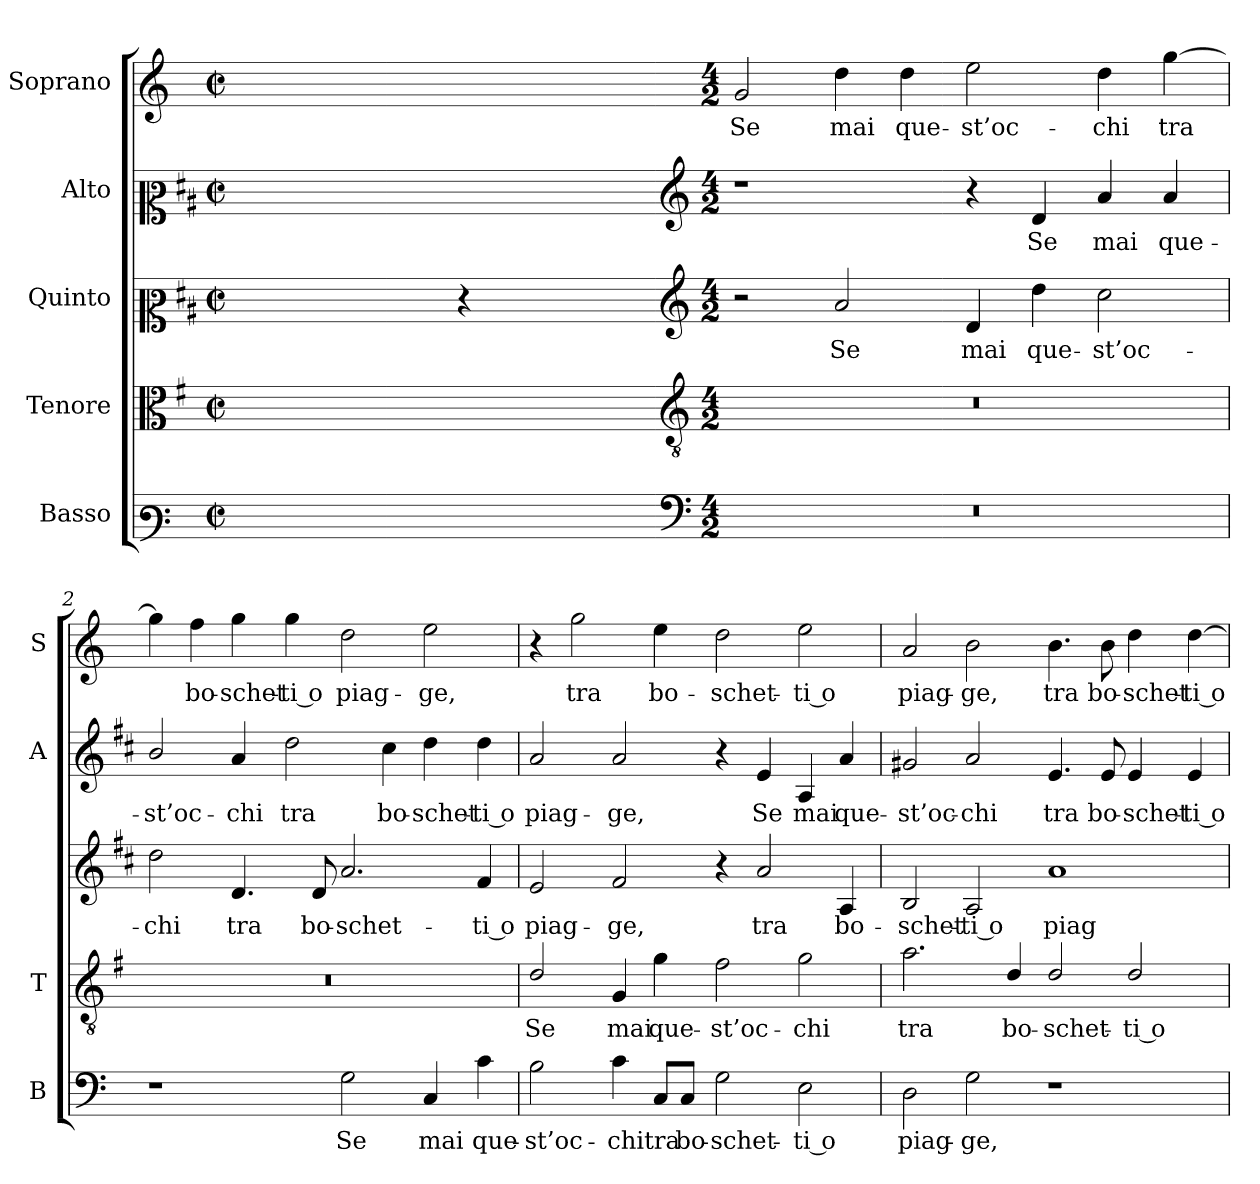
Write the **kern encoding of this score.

**kern	**text	**kern	**text	**kern	**text	**kern	**text	**kern	**text
*part5	*part5	*part4	*part4	*part3	*part3	*part2	*part2	*part1	*part1
*staff5	*staff5	*staff4	*staff4	*staff3	*staff3	*staff2	*staff2	*staff1	*staff1
*I"Basso	*	*I"Tenore	*	*I"Quinto	*	*I"Alto	*	*I"Soprano	*
*I'B	*	*I'T	*	*	*	*I'A	*	*I'S	*
*clefF3	*	*clefC3	*	*clefC2	*	*clefC2	*	*clefG2	*
*	*	*ITrd4c7	*	*ITrd1c2	*	*ITrd1c2	*	*	*
*k[]	*	*k[]	*	*k[]	*	*k[]	*	*k[]	*
*C:	*	*C:	*	*C:	*	*C:	*	*C:	*
*M2/2	*	*M2/2	*	*M2/2	*	*M2/2	*	*M2/2	*
*met(c|)	*	*met(c|)	*	*met(c|)	*	*met(c|)	*	*met(c|)	*
=	=	=	=	=	=	=	=	=	=
1ryy	.	1ryy	.	1ryy	.	1ryy	.	1ryy	.
=1X-	=1X-	=1X-	=1X-	=1X-	=1X-	=1X-	=1X-	=1X-	=1X-
4ryy	.	4ryy	.	4ryy	.	4ryy	.	4ryy	.
4ryy	.	4ryy	.	4r	.	4ryy	.	4ryy	.
4ryy	.	4ryy	.	4ryy	.	4ryy	.	4ryy	.
4ryy	.	4ryy	.	4ryy	.	4ryy	.	4ryy	.
=1-	=1-	=1-	=1-	=1-	=1-	=1-	=1-	=1-	=1-
*clefF4	*	*clefGv2	*	*clefG2	*	*clefG2	*	*	*
*M4/2	*	*M4/2	*	*M4/2	*	*M4/2	*	*M4/2	*
!	!	!	!	!	!	!	!	!	!LO:LY:b
0r	.	0r	.	2r	.	1r	.	2g/	Se
!	!	!	!	!	!LO:LY:b	!	!	!	!LO:LY:b
.	.	.	.	2g/	Se	.	.	4dd\	mai
!	!	!	!	!	!	!	!	!	!LO:LY:b
.	.	.	.	.	.	.	.	4dd\	que-
!	!	!	!	!	!LO:LY:b	!	!	!	!LO:LY:b
.	.	.	.	4c/	mai	4r	.	2ee\	-st’oc-
!	!	!	!	!	!LO:LY:b	!	!LO:LY:b	!	!
.	.	.	.	4cc\	que-	4c/	Se	.	.
!	!	!	!	!	!LO:LY:b	!	!LO:LY:b	!	!LO:LY:b
.	.	.	.	2b\	-st’oc-	4g/	mai	4dd\	-chi
!	!	!	!	!	!	!	!LO:LY:b	!	!LO:LY:b
.	.	.	.	.	.	4g/	que-	[4gg\	tra
=2	=2	=2	=2	=2	=2	=2	=2	=2	=2
!	!	!	!	!	!LO:LY:b	!	!LO:LY:b	!	!
1r	.	0r	.	2cc\	-chi	2a/	-st’oc-	4gg\]	.
!	!	!	!	!	!	!	!	!	!LO:LY:b
.	.	.	.	.	.	.	.	4ff\	bo-
!	!	!	!	!	!LO:LY:b	!	!LO:LY:b	!	!LO:LY:b
.	.	.	.	4.c/	tra	4g/	-chi	4gg\	-schet-
!	!	!	!	!	!	!	!LO:LY:b	!	!LO:LY:b
.	.	.	.	.	.	2cc\	tra	4gg\	-ti o
!	!	!	!	!	!LO:LY:b	!	!	!	!
.	.	.	.	8c/	bo-	.	.	.	.
!	!LO:LY:b	!	!	!	!LO:LY:b	!	!	!	!LO:LY:b
2G\	Se	.	.	2.g/	-schet-	.	.	2dd\	piag-
!	!	!	!	!	!	!	!LO:LY:b	!	!
.	.	.	.	.	.	4b\	bo-	.	.
!	!LO:LY:b	!	!	!	!	!	!LO:LY:b	!	!LO:LY:b
4C/	mai	.	.	.	.	4cc\	-schet-	2ee\	-ge,
!	!LO:LY:b	!	!	!	!LO:LY:b	!	!LO:LY:b	!	!
4c\	que-	.	.	4e/	-ti o	4cc\	-ti o	.	.
=3	=3	=3	=3	=3	=3	=3	=3	=3	=3
!	!LO:LY:b	!	!LO:LY:b	!	!LO:LY:b	!	!LO:LY:b	!	!
2B\	-st’oc-	2G/	Se	2d/	piag-	2g/	piag-	4r	.
!	!	!	!	!	!	!	!	!	!LO:LY:b
.	.	.	.	.	.	.	.	2gg\	tra
!	!LO:LY:b	!	!LO:LY:b	!	!LO:LY:b	!	!LO:LY:b	!	!
4c\	-chi	4C/	mai	2e/	-ge,	2g/	-ge,	.	.
!	!LO:LY:b	!	!LO:LY:b	!	!	!	!	!	!LO:LY:b
8C/L	tra	4c\	que-	.	.	.	.	4ee\	bo-
!	!LO:LY:b	!	!	!	!	!	!	!	!
8C/J	bo-	.	.	.	.	.	.	.	.
!	!LO:LY:b	!	!LO:LY:b	!	!	!	!	!	!LO:LY:b
2G\	-schet-	2B\	-st’oc-	4r	.	4r	.	2dd\	-schet-
!	!	!	!	!	!LO:LY:b	!	!LO:LY:b	!	!
.	.	.	.	2g/	tra	4d/	Se	.	.
!	!LO:LY:b	!	!LO:LY:b	!	!	!	!LO:LY:b	!	!LO:LY:b
2E\	-ti o	2c\	-chi	.	.	4G/	mai	2ee\	-ti o
!	!	!	!	!	!LO:LY:b	!	!LO:LY:b	!	!
.	.	.	.	4G/	bo-	4g/	que-	.	.
!!LO:LB:g=z
=4	=4	=4	=4	=4	=4	=4	=4	=4	=4
!	!LO:LY:b	!	!LO:LY:b	!	!LO:LY:b	!	!LO:LY:b	!	!LO:LY:b
2D\	piag-	2.d\	tra	2A/	-schet-	2f#X/	-st’oc-	2a/	piag-
!	!LO:LY:b	!	!	!	!LO:LY:b	!	!LO:LY:b	!	!LO:LY:b
2G\	-ge,	.	.	2G/	-ti o	2g/	-chi	2b\	-ge,
!	!	!	!LO:LY:b	!	!	!	!	!	!
.	.	4G/	bo-	.	.	.	.	.	.
!	!	!	!LO:LY:b	!	!LO:LY:b	!	!LO:LY:b	!	!LO:LY:b
1r	.	2G/	-schet-	1g	piag-	4.d/	tra	4.b\	tra
!	!	!	!	!	!	!	!LO:LY:b	!	!LO:LY:b
.	.	.	.	.	.	8d/	bo-	8b\	bo-
!	!	!	!LO:LY:b	!	!	!	!LO:LY:b	!	!LO:LY:b
.	.	2G/	-ti o	.	.	4d/	-schet-	4dd\	-schet-
!	!	!	!	!	!	!	!LO:LY:b	!	!LO:LY:b
.	.	.	.	.	.	4d/	-ti o	[4dd\	-ti o
=	=	=	=	=	=	=	=	=	=
*-	*-	*-	*-	*-	*-	*-	*-	*-	*-
